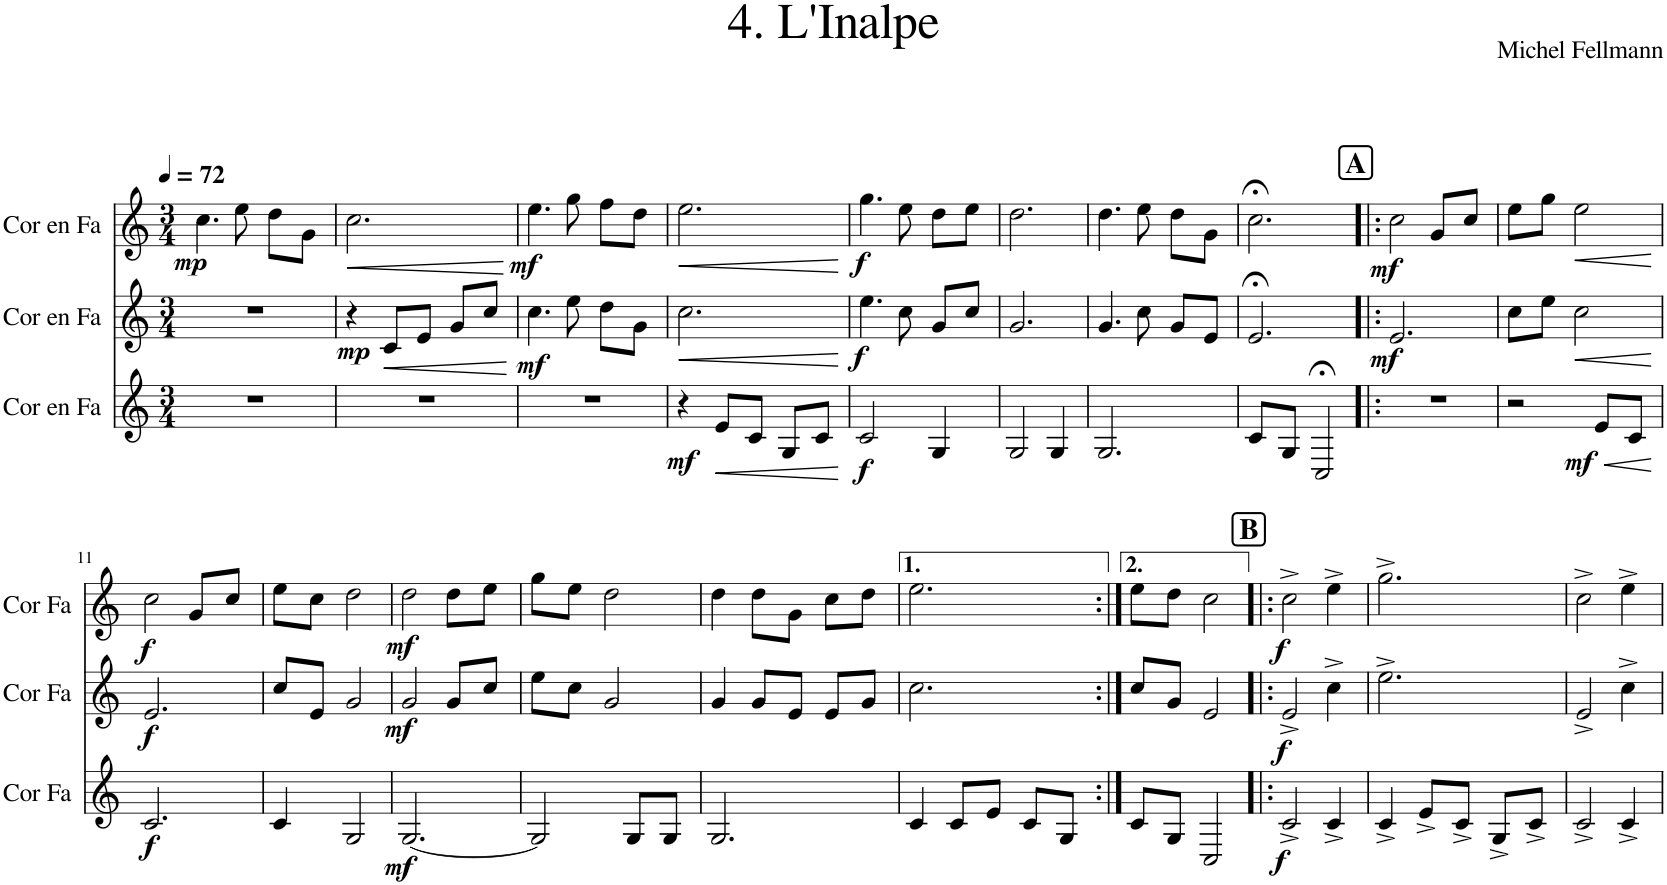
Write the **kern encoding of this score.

**kern	**dynam	**kern	**dynam	**kern	**dynam
*part3	*part3	*part2	*part2	*part1	*part1
*staff3	*staff3	*staff2	*staff2	*staff1	*staff1
*I"Cor en Fa	*	*I"Cor en Fa	*	*I"Cor en Fa	*
*I'Cor Fa	*	*I'Cor Fa	*	*I'Cor Fa	*
*clefG2	*	*clefG2	*	*clefG2	*
*Trd4c7	*	*Trd4c7	*	*Trd4c7	*
*k[]	*	*k[]	*	*k[]	*
*M3/4	*	*M3/4	*	*M3/4	*
*MM72	*	*MM72	*	*MM72	*
=1	=1	=1	=1	=1	=1
!	!	!	!	!	!LO:DY:b
2.r	.	2.r	.	4.cc\	mp
.	.	.	.	8ee\	.
.	.	.	.	8dd\L	.
.	.	.	.	8g\J	.
=2	=2	=2	=2	=2	=2
!	!	!	!LO:DY:b	!	!LO:HP:b
2.r	.	4r	mp	2.cc\	<
!	!	!	!LO:HP:b	!	!
.	.	8c/L	<	.	.
.	.	8e/J	.	.	.
.	.	8g/L	.	.	.
.	.	8cc/J	.	.	.
.	.	.	[	.	[
=3	=3	=3	=3	=3	=3
!	!	!	!LO:DY:b	!	!LO:DY:b
2.r	.	4.cc\	mf	4.ee\	mf
.	.	8ee\	.	8gg\	.
.	.	8dd\L	.	8ff\L	.
.	.	8g\J	.	8dd\J	.
=4	=4	=4	=4	=4	=4
!	!LO:DY:b	!	!LO:HP:b	!	!LO:HP:b
4r	mf	2.cc\	<	2.ee\	<
!	!LO:HP:b	!	!	!	!
8e/L	<	.	.	.	.
8c/J	.	.	.	.	.
8G/L	.	.	.	.	.
8c/J	.	.	.	.	.
.	[	.	[	.	[
=5	=5	=5	=5	=5	=5
!	!LO:DY:b	!	!LO:DY:b	!	!LO:DY:b
2c/	f	4.ee\	f	4.gg\	f
.	.	8cc\	.	8ee\	.
4G/	.	8g/L	.	8dd\L	.
.	.	8cc/J	.	8ee\J	.
=6	=6	=6	=6	=6	=6
2G/	.	2.g/	.	2.dd\	.
4G/	.	.	.	.	.
=7	=7	=7	=7	=7	=7
2.G/	.	4.g/	.	4.dd\	.
.	.	8cc\	.	8ee\	.
.	.	8g/L	.	8dd\L	.
.	.	8e/J	.	8g\J	.
=8	=8	=8	=8	=8	=8
8c/L	.	2.e;</	.	2.cc;<\	.
8G/J	.	.	.	.	.
2C;</	.	.	.	.	.
!!LO:REH:place=s1:a:B:cj:fs=14:t=A
=9!|:	=9!|:	=9!|:	=9!|:	=9!|:	=9!|:
!	!	!	!LO:DY:b	!	!LO:DY:b
2.r	.	2.e/	mf	2cc\	mf
.	.	.	.	8g/L	.
.	.	.	.	8cc/J	.
=10	=10	=10	=10	=10	=10
2r	.	8cc\L	.	8ee\L	.
.	.	8ee\J	.	8gg\J	.
!	!	!	!LO:HP:b	!	!LO:HP:b
.	.	2cc\	<	2ee\	<
!	!LO:HP:b	!	!	!	!
!	!LO:DY:n=1:b	!	!	!	!
8e/L	< mf	.	.	.	.
8c/J	.	.	.	.	.
.	[	.	[	.	[
!!LO:LB:g=z
=11	=11	=11	=11	=11	=11
!	!LO:DY:b	!	!LO:DY:b	!	!LO:DY:b
2.c/	f	2.e/	f	2cc\	f
.	.	.	.	8g/L	.
.	.	.	.	8cc/J	.
=12	=12	=12	=12	=12	=12
4c/	.	8cc/L	.	8ee\L	.
.	.	8e/J	.	8cc\J	.
2G/	.	2g/	.	2dd\	.
=13	=13	=13	=13	=13	=13
!	!LO:DY:b	!	!LO:DY:b	!	!LO:DY:b
[2.G/	mf	2g/	mf	2dd\	mf
.	.	8g/L	.	8dd\L	.
.	.	8cc/J	.	8ee\J	.
=14	=14	=14	=14	=14	=14
2G/]	.	8ee\L	.	8gg\L	.
.	.	8cc\J	.	8ee\J	.
.	.	2g/	.	2dd\	.
8G/L	.	.	.	.	.
8G/J	.	.	.	.	.
=15	=15	=15	=15	=15	=15
2.G/	.	4g/	.	4dd\	.
.	.	8g/L	.	8dd\L	.
.	.	8e/J	.	8g\J	.
.	.	8e/L	.	8cc\L	.
.	.	8g/J	.	8dd\J	.
=16	=16	=16	=16	=16	=16
4c/	.	2.cc\	.	2.ee\	.
8c/L	.	.	.	.	.
8e/J	.	.	.	.	.
8c/L	.	.	.	.	.
8G/J	.	.	.	.	.
=17:|!	=17:|!	=17:|!	=17:|!	=17:|!	=17:|!
8c/L	.	8cc/L	.	8ee\L	.
8G/J	.	8g/J	.	8dd\J	.
2C/	.	2e/	.	2cc\	.
!!LO:REH:place=s1:a:B:cj:fs=14:t=B
=18!|:	=18!|:	=18!|:	=18!|:	=18!|:	=18!|:
!	!LO:DY:b	!	!LO:DY:b	!	!LO:DY:b
2c^/	f	2e^/	f	2cc^\	f
4c^/	.	4cc^\	.	4ee^\	.
=19	=19	=19	=19	=19	=19
4c^/	.	2.ee^\	.	2.gg^\	.
8e^/L	.	.	.	.	.
8c^/J	.	.	.	.	.
8G^/L	.	.	.	.	.
8c^/J	.	.	.	.	.
=20	=20	=20	=20	=20	=20
2c^/	.	2e^/	.	2cc^\	.
4c^/	.	4cc^\	.	4ee^\	.
=	=	=	=	=	=
*-	*-	*-	*-	*-	*-
